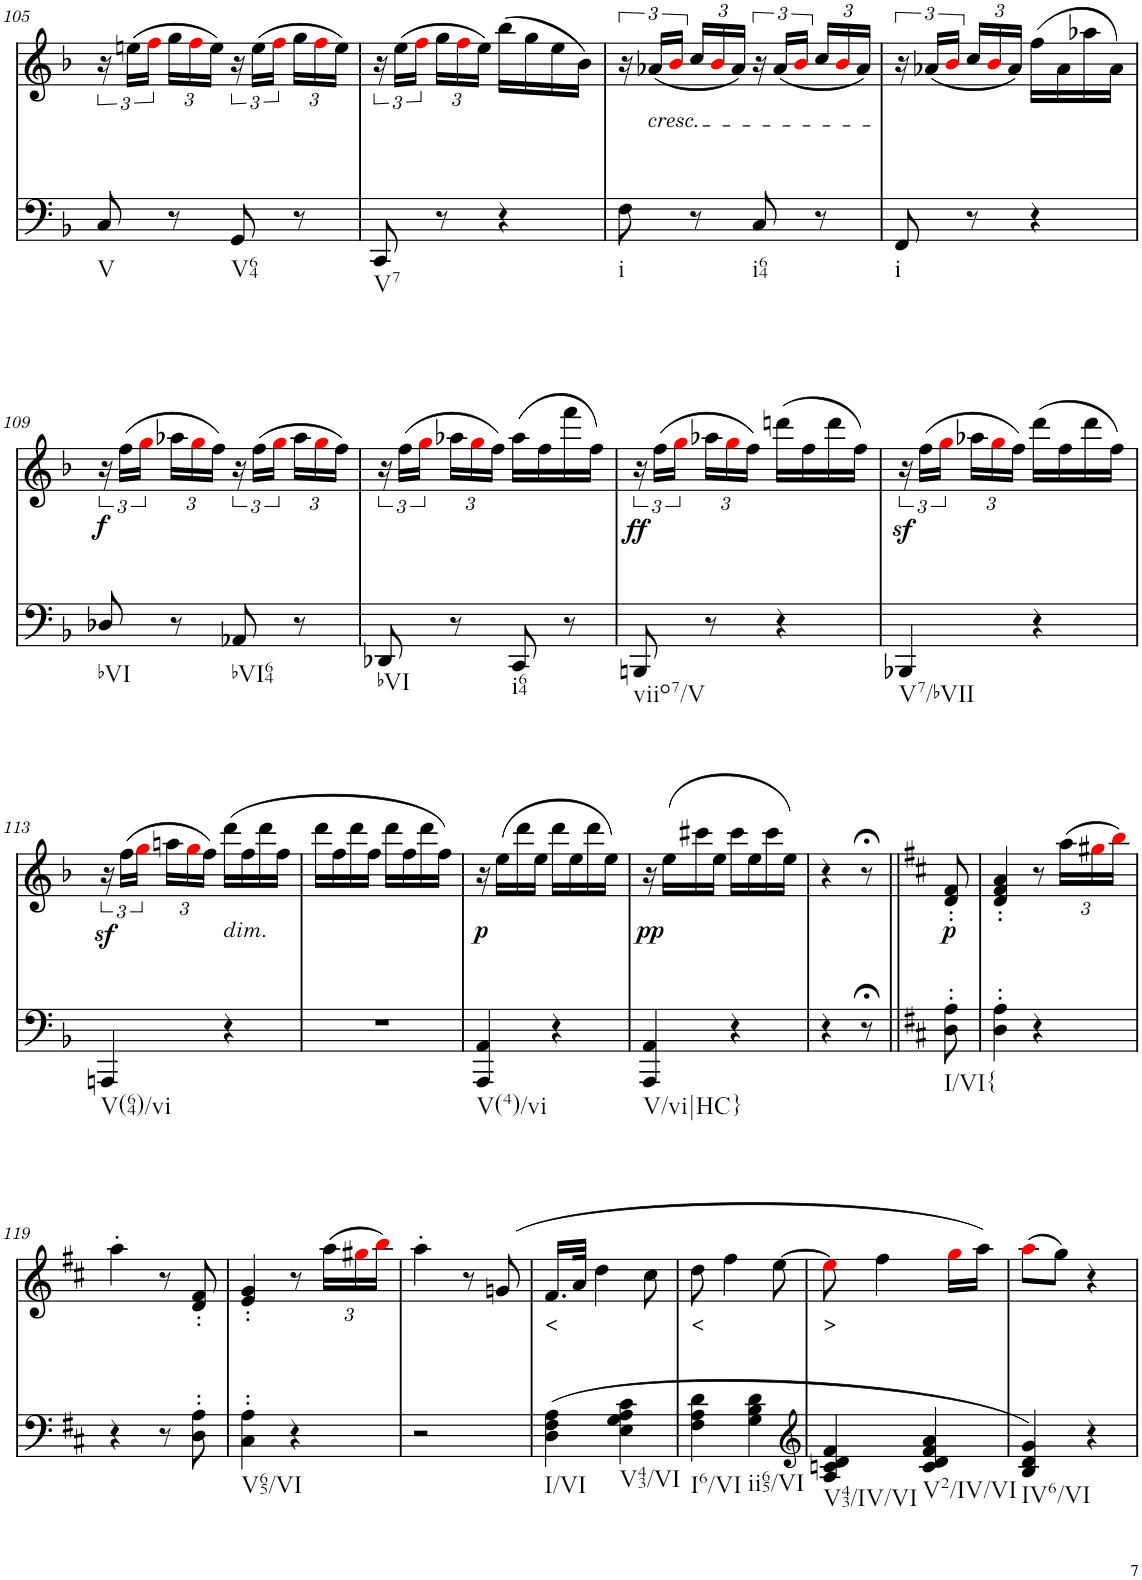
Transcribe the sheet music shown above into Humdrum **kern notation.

**kern	**kern	**text	**dynam
*part2	*part1	*part1	*part1
*staff2	*staff1	*staff1	*staff1
*I"piano	*I"piano	*	*
*I'Pno	*I'Pno	*	*
!!LO:PB:g=z
*clefF4	*clefG2	*	*
*k[b-]	*k[b-]	*	*
*F:	*F:	*	*
*M2/4	*M2/4	*	*
=105	=105	=105	=105
!LO:TX:b:t=V	!	!	!
8C/	24r	.	.
.	(24een\LL	.	.
.	24ffi\JJ	.	.
*	*Xbrackettup	*	*
8r	24gg\LL	.	.
.	24ffi\	.	.
.	24ee\JJ)	.	.
*	*brackettup	*	*
!LO:TX:b:t=V64	!	!	!
8GG/	24r	.	.
.	(24ee\LL	.	.
.	24ffi\JJ	.	.
*	*Xbrackettup	*	*
8r	24gg\LL	.	.
.	24ffi\	.	.
.	24ee\JJ)	.	.
=106	=106	=106	=106
*	*brackettup	*	*
!LO:TX:b:t=V7	!	!	!
8CC/	24r	.	.
.	(24ee\LL	.	.
.	24ffi\JJ	.	.
*	*Xbrackettup	*	*
8r	24gg\LL	.	.
.	24ffi\	.	.
.	24ee\JJ)	.	.
4r	(16bb-\LL	.	.
.	16gg\	.	.
.	16ee\	.	.
.	16b-\JJ)	.	.
=107	=107	=107	=107
*	*brackettup	*	*
!LO:TX:b:t=i	!	!	!
8F\	24r	.	.
!	!LO:TX:b:i:t=cresc.	!	!
.	(24a-X/LL	.	.
.	24b-i/JJ	.	.
*	*Xbrackettup	*	*
8r	24cc/LL	.	.
.	24b-i/	.	.
.	24a-/JJ)	.	.
*	*brackettup	*	*
!LO:TX:b:t=i64	!	!	!
8C/	24r	.	.
.	(24a-/LL	.	.
.	24b-i/JJ	.	.
*	*Xbrackettup	*	*
8r	24cc/LL	.	.
.	24b-i/	.	.
.	24a-/JJ)	.	.
=108	=108	=108	=108
*	*brackettup	*	*
!LO:TX:b:t=i	!	!	!
8FF/	24r	.	.
.	(24a-X/LL	.	.
.	24b-i/JJ	.	.
*	*Xbrackettup	*	*
8r	24cc/LL	.	.
.	24b-i/	.	.
.	24a-/JJ)	.	.
4r	(16ff\LL	.	.
.	16a-\	.	.
.	16aa-X\	.	.
.	16a-\JJ)	.	.
!!LO:LB:g=z
=109	=109	=109	=109
*	*brackettup	*	*
!LO:TX:b:t=bVI	!	!	!
!	!	!	!LO:DY:b
8D-X/	24r	.	f
.	(24ff\LL	.	.
.	24ggi\JJ	.	.
*	*Xbrackettup	*	*
8r	24aa-X\LL	.	.
.	24ggi\	.	.
.	24ff\JJ)	.	.
*	*brackettup	*	*
!LO:TX:b:t=bVI64	!	!	!
8AA-X/	24r	.	.
.	(24ff\LL	.	.
.	24ggi\JJ	.	.
*	*Xbrackettup	*	*
8r	24aa-\LL	.	.
.	24ggi\	.	.
.	24ff\JJ)	.	.
=110	=110	=110	=110
*	*brackettup	*	*
!LO:TX:b:t=bVI	!	!	!
8DD-X/	24r	.	.
.	(24ff\LL	.	.
.	24ggi\JJ	.	.
*	*Xbrackettup	*	*
8r	24aa-X\LL	.	.
.	24ggi\	.	.
.	24ff\JJ)	.	.
!LO:TX:b:t=i64	!	!	!
8CC/	(16aa-\LL	.	.
.	16ff\	.	.
8r	16fff\	.	.
.	16ff\JJ)	.	.
=111	=111	=111	=111
*	*brackettup	*	*
!LO:TX:b:t=viio7/V	!	!	!
!	!	!	!LO:DY:b
8BBBn/	24r	.	ff
.	(24ff\LL	.	.
.	24ggi\JJ	.	.
*	*Xbrackettup	*	*
8r	24aa-X\LL	.	.
.	24ggi\	.	.
.	24ff\JJ)	.	.
4r	(16dddn\LL	.	.
.	16ff\	.	.
.	16ddd\	.	.
.	16ff\JJ)	.	.
=112	=112	=112	=112
*	*brackettup	*	*
!LO:TX:b:t=V7/bVII	!	!	!
!	!	!	!LO:DY:b
4BBB-X/	24r	.	sf
.	(24ff\LL	.	.
.	24ggi\JJ	.	.
*	*Xbrackettup	*	*
.	24aa-X\LL	.	.
.	24ggi\	.	.
.	24ff\JJ)	.	.
4r	(16ddd\LL	.	.
.	16ff\	.	.
.	16ddd\	.	.
.	16ff\JJ)	.	.
!!LO:LB:g=z
=113	=113	=113	=113
*	*brackettup	*	*
!LO:TX:b:t=V(64)/vi	!	!	!
!	!	!	!LO:DY:b
4AAAn/	24r	.	sf
.	(24ff\LL	.	.
.	24ggi\JJ	.	.
*	*Xbrackettup	*	*
.	24aan\LL	.	.
.	24ggi\	.	.
.	24ff\JJ)	.	.
!	!LO:TX:b:i:t=dim.	!	!
4r	(16ddd\LL	.	.
.	16ff\	.	.
.	16ddd\	.	.
.	16ff\JJ	.	.
=114	=114	=114	=114
2r	16ddd\LL	.	.
.	16ff\	.	.
.	16ddd\	.	.
.	16ff\JJ	.	.
.	16ddd\LL	.	.
.	16ff\	.	.
.	16ddd\	.	.
.	16ff\JJ)	.	.
=115	=115	=115	=115
!LO:TX:b:t=V(4)/vi	!	!	!
!	!	!	!LO:DY:b
4AAA/ 4AA/	16r	.	p
.	(16ee\LL	.	.
.	16ddd\	.	.
.	16ee\JJ	.	.
4r	16ddd\LL	.	.
.	16ee\	.	.
.	16ddd\	.	.
.	16ee\JJ)	.	.
=116	=116	=116	=116
!LO:TX:b:t=V/vi|HC}	!	!	!
!	!	!	!LO:DY:b
4AAA/ 4AA/	16r	.	pp
.	(16ee\LL	.	.
.	16ccc#X\	.	.
.	16ee\JJ	.	.
4r	16ccc#\LL	.	.
.	16ee\	.	.
.	16ccc#\	.	.
.	16ee\JJ)	.	.
=117	=117	=117	=117
4r	4r	.	.
8r;<	8r;<	.	.
=117X2||	=117X2||	=117X2||	=117X2||
*k[f#c#]	*k[f#c#]	*	*
!LO:TX:b:t=I/VI{	!	!	!
!	!	!	!LO:DY:b
8D\' 8A\'	8d/' 8f#/'	.	p
=118	=118	=118	=118
4D\' 4A\'	4d/' 4f#/' 4a/'	.	.
4r	8r	.	.
.	(24aa\LL	.	.
.	24gg#Xi\	.	.
.	24bbi\JJ)	.	.
!!LO:LB:g=z
=119	=119	=119	=119
4r	4aa'\	.	.
8r	8r	.	.
8D\' 8A\'	8d/' 8f#/'	.	.
=120	=120	=120	=120
!LO:TX:b:t=V65/VI	!	!	!
4C#\' 4A\'	4e/' 4g/'	.	.
4r	8r	.	.
.	(24aa\LL	.	.
.	24gg#Xi\	.	.
.	24bbi\JJ)	.	.
=121	=121	=121	=121
2r	4aa'\	.	.
.	8r	.	.
.	(8gn/	.	.
=122	=122	=122	=122
!LO:TX:b:t=I/VI	!	!	!
!	!	!LO:LY:b	!
(4D\ 4F#\ 4A\	16.f#/LL	<	.
.	32a/JJk	.	.
.	4dd\	.	.
!LO:TX:b:t=V43/VI	!	!	!
4E\ 4G\ 4A\ 4c#\	.	.	.
.	8cc#\	.	.
=123	=123	=123	=123
!LO:TX:b:t=I6/VI	!	!	!
!	!	!LO:LY:b	!
4F#\ 4A\ 4d\	8dd\	<	.
.	4ff#\	.	.
!LO:TX:b:t=ii65/VI	!	!	!
4G\ 4B\ 4d\	.	.	.
.	[8ee\	.	.
=124	=124	=124	=124
*clefG2	*	*	*
!LO:TX:b:t=V43/IV/VI	!	!	!
!	!	!LO:LY:b	!
4A/ 4cn/ 4d/ 4f#/	8eei\]	>	.
.	4ff#\	.	.
!LO:TX:b:t=V2/IV/VI	!	!	!
4c/ 4d/ 4f#/ 4a/	.	.	.
.	16ggi\LL	.	.
.	16aa\JJ)	.	.
=125	=125	=125	=125
!LO:TX:b:t=IV6/VI	!	!	!
4B/ 4d/ 4g/)	(8aai\L	.	.
.	8gg\J)	.	.
4r	4r	.	.
=	=	=	=
*-	*-	*-	*-
